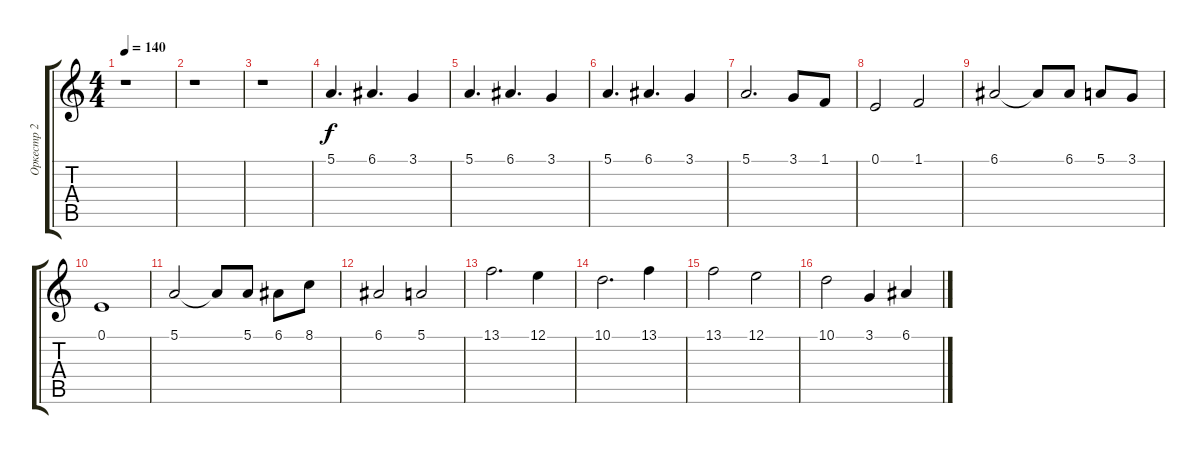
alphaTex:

\track ("Оркестр 2" "Оркестр 2") {instrument stringensemble1}
\staff {score tabs}
\tuning (E4 B3 G3 D3 A2 E2) {hide}
\ts (4 4)
\tempo 140
\clef g2
\ks c
r.1{dy f} |
r.1{volume 0} |
r.1 |
5.1.4{d volume 15} 6.1.4{d} 3.1.4 |
5.1.4{d} 6.1.4{d} 3.1.4 |
5.1.4{d} 6.1.4{d} 3.1.4 |
5.1.2{d} 3.1.8 1.1.8 |
0.1.2 1.1.2 |
6.1.2 6.1{t}.8 6.1.8 5.1.8 3.1.8 |
0.1.1 |
5.1.2 5.1{t}.8 5.1.8 6.1.8 8.1.8 |
6.1.2 5.1.2 |
13.1.2{d} 12.1.4 |
10.1.2{d} 13.1.4 |
13.1.2 12.1.2 |
10.1.2 3.1.4 6.1.4
